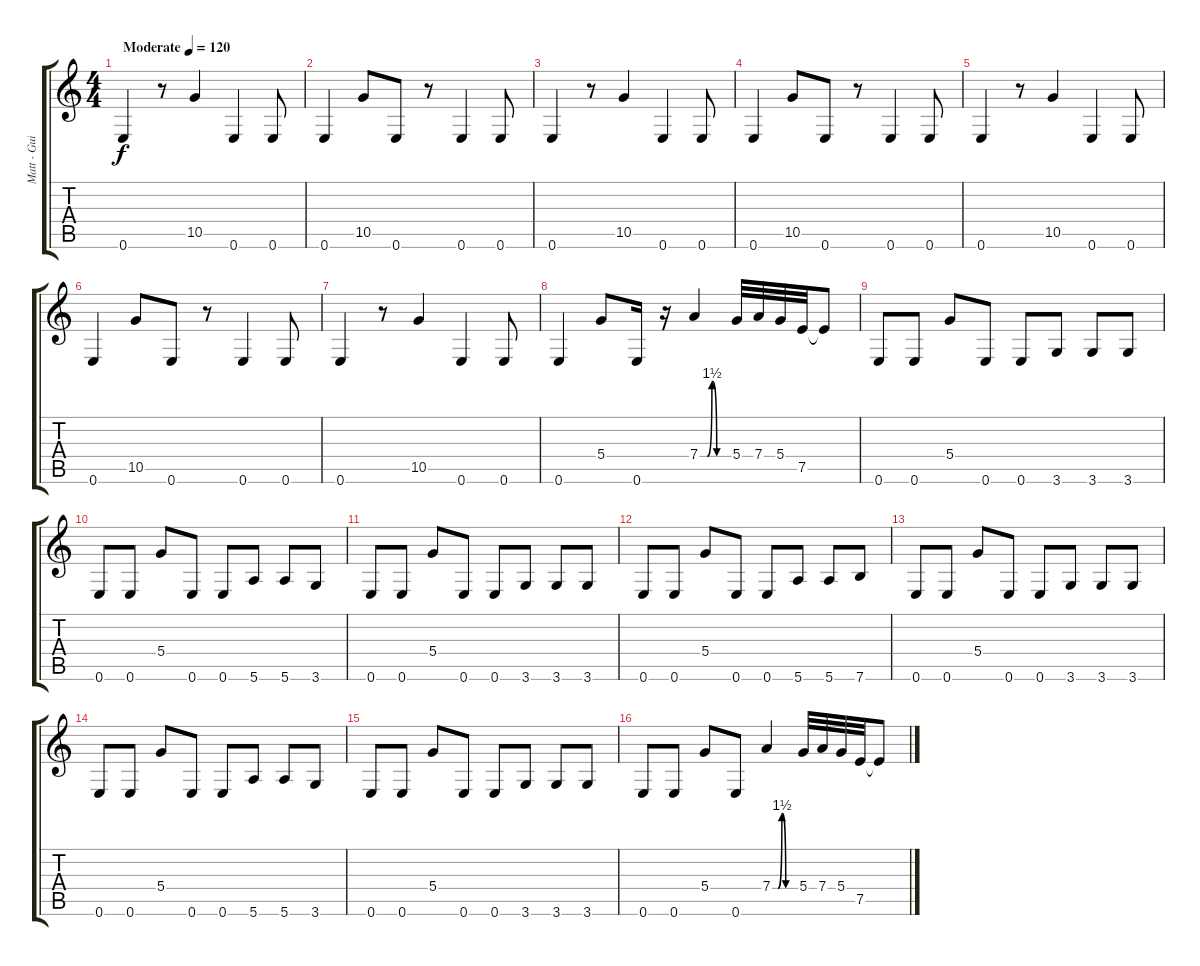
\track ("Matt - Guitar" "Matt - Gui") {instrument overdrivenguitar}
\staff {score tabs}
\tuning (E4 B3 G3 D3 A2 E2) {hide}
\ts (4 4)
\tempo (120 "Moderate")
\clef g2
\ks c
0.6.4{dy f instrument overdrivenguitar} r.8 10.5.4 0.6.4 0.6.8 |
0.6.4 10.5.8 0.6.8 r.8 0.6.4 0.6.8 |
0.6.4 r.8 10.5.4 0.6.4 0.6.8 |
0.6.4 10.5.8 0.6.8 r.8 0.6.4 0.6.8 |
0.6.4 r.8 10.5.4 0.6.4 0.6.8 |
0.6.4 10.5.8 0.6.8 r.8 0.6.4 0.6.8 |
0.6.4 r.8 10.5.4 0.6.4 0.6.8 |
0.6.4 5.4.8 0.6.16 r.16 7.4{be (custom 0 0 15 0 25 6 35 0 45 0 60 0)}.4 5.4.32 7.4.32 5.4.32 7.5.32 7.5{t}.8 |
0.6.8 0.6.8 5.4.8 0.6.8 0.6.8 3.6.8 3.6.8 3.6.8 |
0.6.8 0.6.8 5.4.8 0.6.8 0.6.8 5.6.8 5.6.8 3.6.8 |
0.6.8 0.6.8 5.4.8 0.6.8 0.6.8 3.6.8 3.6.8 3.6.8 |
0.6.8 0.6.8 5.4.8 0.6.8 0.6.8 5.6.8 5.6.8 7.6.8 |
0.6.8 0.6.8 5.4.8 0.6.8 0.6.8 3.6.8 3.6.8 3.6.8 |
0.6.8 0.6.8 5.4.8 0.6.8 0.6.8 5.6.8 5.6.8 3.6.8 |
0.6.8 0.6.8 5.4.8 0.6.8 0.6.8 3.6.8 3.6.8 3.6.8 |
0.6.8 0.6.8 5.4.8 0.6.8 7.4{be (custom 0 0 15 0 25 6 35 0 45 0 60 0)}.4 5.4.32 7.4.32 5.4.32 7.5.32 7.5{t}.8
